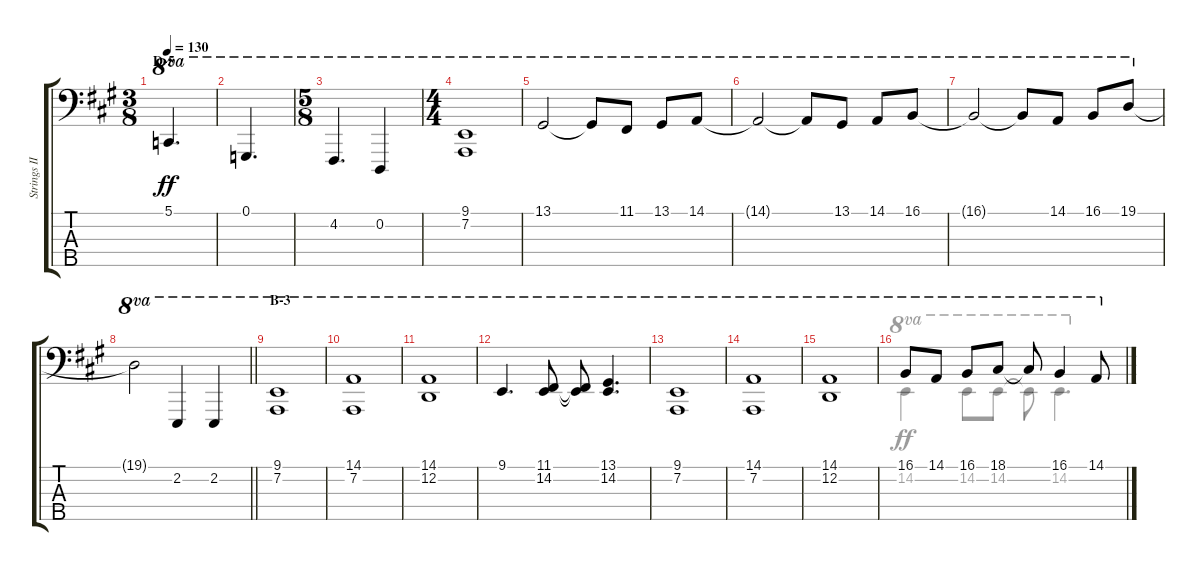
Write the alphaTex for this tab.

\track ("Strings II" "Strings II") {instrument stringensemble1}
\staff {score tabs}
\tuning (G2 D2 A1 E1 B0) {hide}
\voice
\ts (3 8)
\section ("" "D-5")
\tempo 130
\clef f4
\ks a
5.1.4{d ot 8va dy ff} |
0.1.4{d ot 8va} |
\ts (5 8)
4.2.4{d ot 8va} 0.2.4{ot 8va} |
\ts (4 4)
(9.1 7.2).1{ot 8va} |
13.1.2{ot 8va} 13.1{t}.8{ot 8va} 11.1.8{ot 8va} 13.1.8{ot 8va} 14.1.8{ot 8va} |
14.1{t}.2{ot 8va} 14.1{t}.8{ot 8va} 13.1.8{ot 8va} 14.1.8{ot 8va} 16.1.8{ot 8va} |
16.1{t}.2{ot 8va} 16.1{t}.8{ot 8va} 14.1.8{ot 8va} 16.1.8{ot 8va} 19.1.8{ot 8va} |
\barLineRight lightlight
19.1{t}.2{ot 8va} 2.2.4{ot 8va} 2.2.4{ot 8va} |
\section ("" "B-3")
(9.1 7.2).1{ot 8va} |
(14.1 7.2).1{ot 8va} |
(14.1 12.2).1{ot 8va} |
9.1.4{d ot 8va} (11.1 14.2).8{ot 8va} (11.1{t} 14.2{t}).8{ot 8va} (13.1 14.2).4{d ot 8va} |
(9.1 7.2).1{ot 8va} |
(14.1 7.2).1{ot 8va} |
(14.1 12.2).1{ot 8va} |
16.1.8{ot 8va} 14.1.8{ot 8va} 16.1.8{ot 8va} 18.1.8{ot 8va} 18.1{t}.8{ot 8va} 16.1.4{ot 8va} 14.1.8{ot 8va}
\voice
\clef f4
\ottava regular
\simile none
\ks a
|
|
|
|
|
|
|
\barLineRight lightlight
|
|
|
|
|
|
|
|
14.2.4{ot 8va} 14.2.8{ot 8va} 14.2.8{ot 8va} 14.2{t}.8{ot 8va} 14.2.4{d ot 8va}
